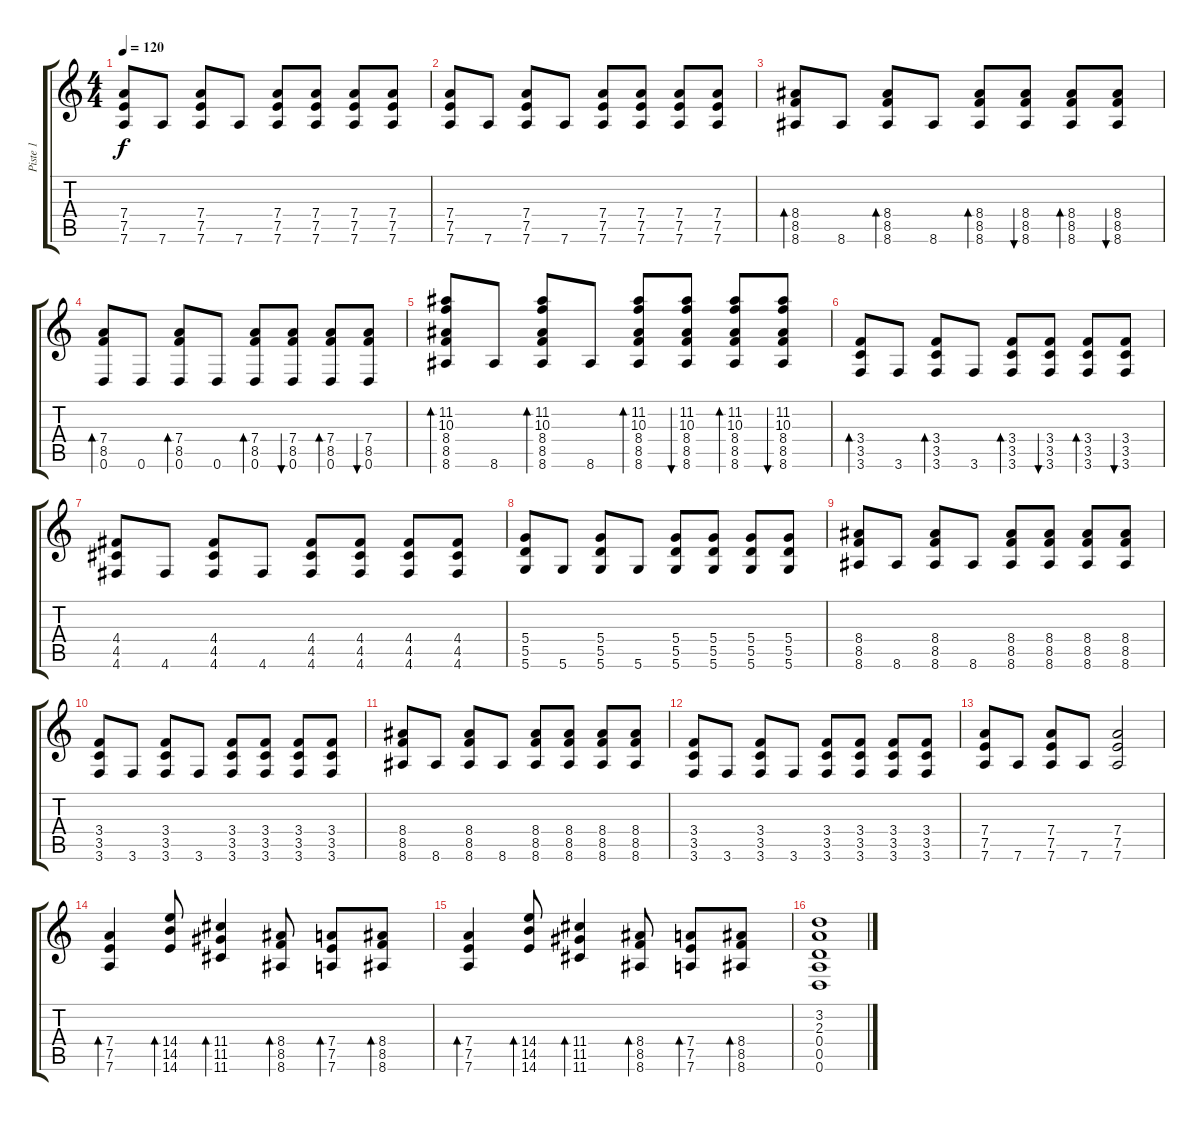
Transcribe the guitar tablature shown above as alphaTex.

\track ("Piste 1" "Piste 1") {instrument acousticguitarsteel}
\staff {score tabs}
\tuning (E4 B3 G3 D3 A2 D2) {hide}
\ts (4 4)
\tempo 120
\clef g2
\ks c
(7.4 7.5 7.6).8{dy f} 7.6.8 (7.4 7.5 7.6).8 7.6.8 (7.4 7.5 7.6).8 (7.4 7.5 7.6).8 (7.4 7.5 7.6).8 (7.4 7.5 7.6).8 |
(7.4 7.5 7.6).8 7.6.8 (7.4 7.5 7.6).8 7.6.8 (7.4 7.5 7.6).8 (7.4 7.5 7.6).8 (7.4 7.5 7.6).8 (7.4 7.5 7.6).8 |
(8.4 8.5 8.6).8{bd 60} 8.6.8 (8.4 8.5 8.6).8{bd 60} 8.6.8 (8.4 8.5 8.6).8{bd 60} (8.4 8.5 8.6).8{bu 60} (8.4 8.5 8.6).8{bd 60} (8.4 8.5 8.6).8{bu 60} |
(7.4 8.5 0.6).8{bd 60} 0.6.8 (7.4 8.5 0.6).8{bd 60} 0.6.8 (7.4 8.5 0.6).8{bd 60} (7.4 8.5 0.6).8{bu 60} (7.4 8.5 0.6).8{bd 60} (7.4 8.5 0.6).8{bu 60} |
(11.2 10.3 8.4 8.5 8.6).8{bd 60} 8.6.8 (11.2 10.3 8.4 8.5 8.6).8{bd 60} 8.6.8 (11.2 10.3 8.4 8.5 8.6).8{bd 60} (11.2 10.3 8.4 8.5 8.6).8{bu 60} (11.2 10.3 8.4 8.5 8.6).8{bd 60} (11.2 10.3 8.4 8.5 8.6).8{bu 60} |
(3.4 3.5 3.6).8{bd 120} 3.6.8 (3.4 3.5 3.6).8{bd 120} 3.6.8 (3.4 3.5 3.6).8{bd 120} (3.4 3.5 3.6).8{bu 120} (3.4 3.5 3.6).8{bd 120} (3.4 3.5 3.6).8{bu 120} |
(4.4 4.5 4.6).8 4.6.8 (4.4 4.5 4.6).8 4.6.8 (4.4 4.5 4.6).8 (4.4 4.5 4.6).8 (4.4 4.5 4.6).8 (4.4 4.5 4.6).8 |
(5.4 5.5 5.6).8 5.6.8 (5.4 5.5 5.6).8 5.6.8 (5.4 5.5 5.6).8 (5.4 5.5 5.6).8 (5.4 5.5 5.6).8 (5.4 5.5 5.6).8 |
(8.4 8.5 8.6).8 8.6.8 (8.4 8.5 8.6).8 8.6.8 (8.4 8.5 8.6).8 (8.4 8.5 8.6).8 (8.4 8.5 8.6).8 (8.4 8.5 8.6).8 |
(3.4 3.5 3.6).8 3.6.8 (3.4 3.5 3.6).8 3.6.8 (3.4 3.5 3.6).8 (3.4 3.5 3.6).8 (3.4 3.5 3.6).8 (3.4 3.5 3.6).8 |
(8.4 8.5 8.6).8 8.6.8 (8.4 8.5 8.6).8 8.6.8 (8.4 8.5 8.6).8 (8.4 8.5 8.6).8 (8.4 8.5 8.6).8 (8.4 8.5 8.6).8 |
(3.4 3.5 3.6).8 3.6.8 (3.4 3.5 3.6).8 3.6.8 (3.4 3.5 3.6).8 (3.4 3.5 3.6).8 (3.4 3.5 3.6).8 (3.4 3.5 3.6).8 |
(7.4 7.5 7.6).8 7.6.8 (7.4 7.5 7.6).8 7.6.8 (7.4 7.5 7.6).2 |
(7.4 7.5 7.6).4{bd 120} (14.4 14.5 14.6).8{bd 120} (11.4 11.5 11.6).4{bd 120} (8.4 8.5 8.6).8{bd 120} (7.4 7.5 7.6).8{bd 120} (8.4 8.5 8.6).8{bd 120} |
(7.4 7.5 7.6).4{bd 120} (14.4 14.5 14.6).8{bd 120} (11.4 11.5 11.6).4{bd 120} (8.4 8.5 8.6).8{bd 120} (7.4 7.5 7.6).8{bd 120} (8.4 8.5 8.6).8{bd 120} |
(3.2 2.3 0.4 0.5 0.6).1
